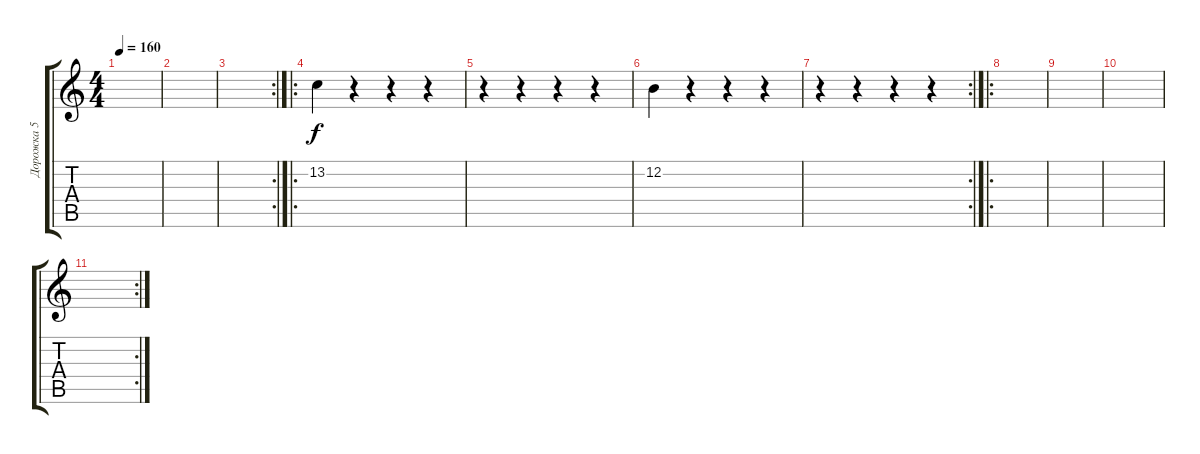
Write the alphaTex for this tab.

\track ("Дорожка 5" "Дорожка 5") {instrument synthstrings1}
\staff {score tabs}
\tuning (E4 B3 G3 D3 A2 E2) {hide}
\ts (4 4)
\tempo 160
\clef g2
\ks c
|
|
\rc 2
|
\ro
13.2.4 r.4 r.4 r.4 |
r.4 r.4 r.4 r.4 |
12.2.4 r.4 r.4 r.4 |
\rc 2
r.4 r.4 r.4 r.4 |
\ro
|
|
|
\rc 2
